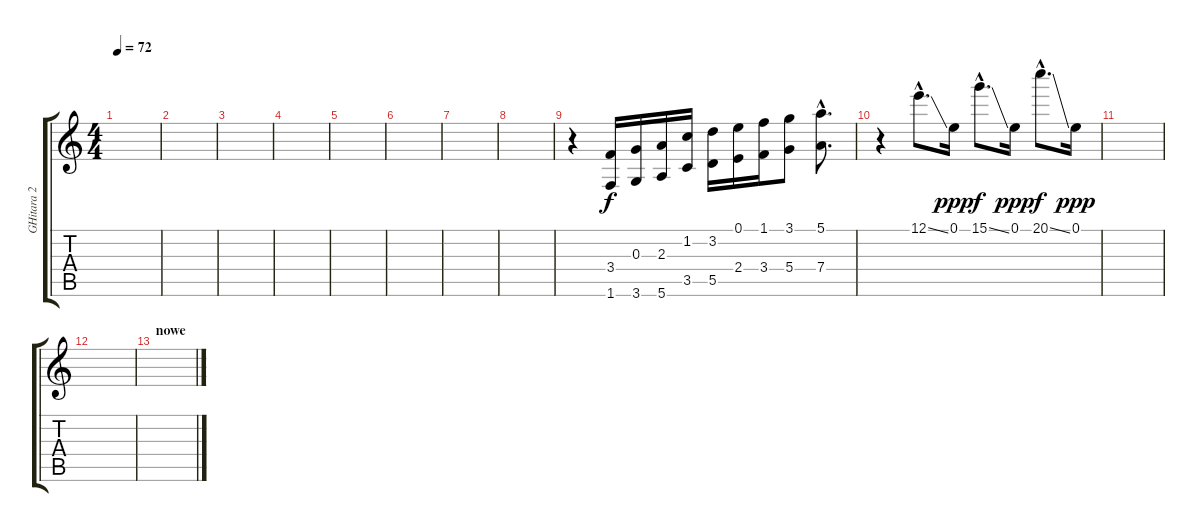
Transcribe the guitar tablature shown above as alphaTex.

\track ("GHitara 2" "GHitara 2") {instrument acousticguitarsteel}
\staff {score tabs}
\tuning (E4 B3 G3 D3 A2 E2) {hide}
\ts (4 4)
\tempo 72
\clef g2
\ks c
|
|
|
|
|
|
|
|
r.4 (3.4 1.6).16{dy f} (0.3 3.6).16 (2.3 5.6).16 (1.2 3.5).16 (3.2 5.5).16 (0.1 2.4).16 (1.1 3.4).16 (3.1 5.4).8 (5.1{hac} 7.4{hac}).8{d} |
r.4 12.1{ss hac}.8{d} 0.1.16{dy ppp volume 0} 15.1{ss hac}.8{d dy f volume 13} 0.1.16{dy ppp volume 0} 20.1{ss hac}.8{d dy f volume 13} 0.1.16{dy ppp volume 0} |
|
|
\section ("" "nowe")
